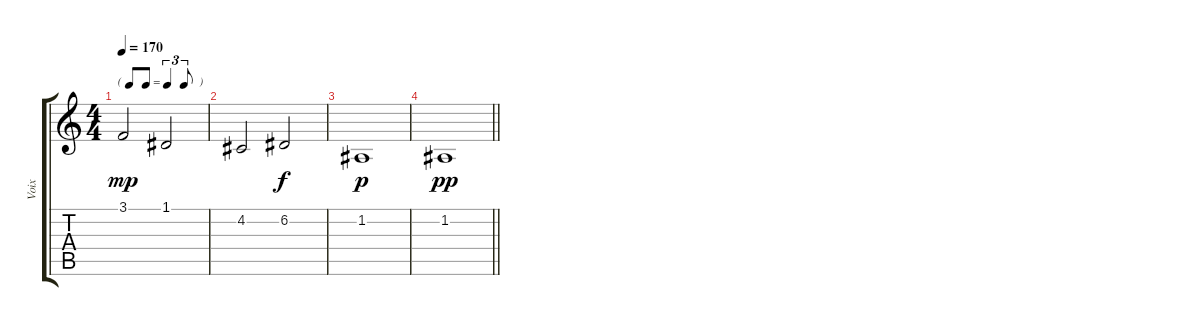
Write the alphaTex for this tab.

\track ("Voix" "Voix") {instrument voiceoohs}
\staff {score tabs}
\tuning (D4 A3 F3 C3 G2 D2) {hide}
\ts (4 4)
\tf triplet8th
\tempo 170
\clef g2
\ks c
3.1.2{dy mp} 1.1.2 |
4.2.2 6.2.2{dy f} |
1.2.1{dy p} |
\barLineRight lightlight
1.2.1{dy pp}
